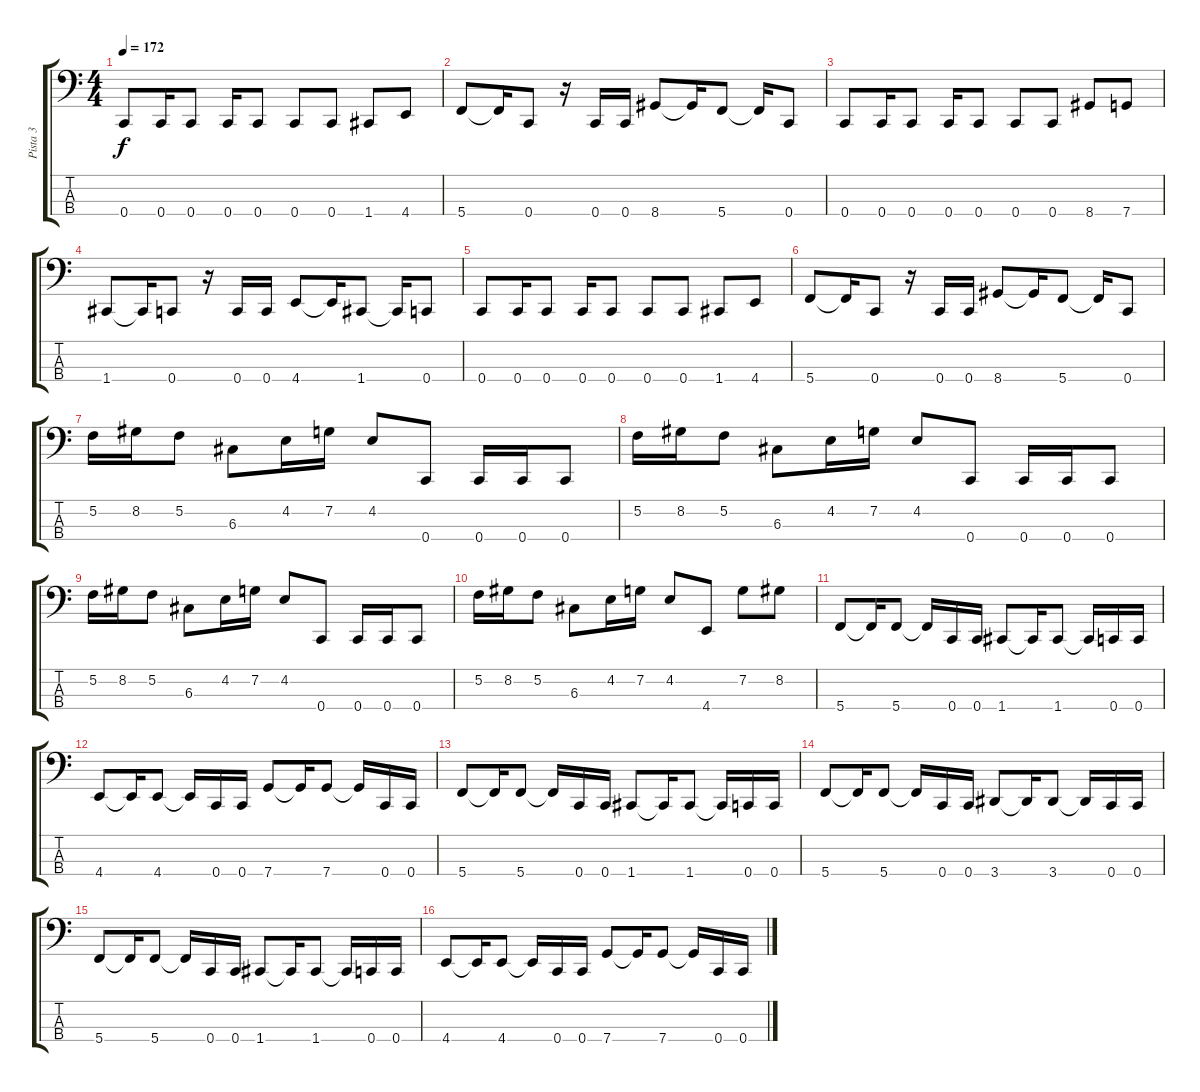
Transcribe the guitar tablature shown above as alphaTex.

\track ("Pista 3" "Pista 3") {instrument electricbassfinger}
\staff {score tabs}
\tuning (F2 C2 G1 C1) {hide}
\ts (4 4)
\tempo 172
\clef f4
\ks c
0.4.8{dy f} 0.4.16 0.4.8 0.4.16 0.4.8 0.4.8 0.4.8 1.4.8 4.4.8 |
5.4.8 5.4{t}.16 0.4.8 r.16 0.4.16 0.4.16 8.4.8 8.4{t}.16 5.4.8 5.4{t}.16 0.4.8 |
0.4.8 0.4.16 0.4.8 0.4.16 0.4.8 0.4.8 0.4.8 8.4.8 7.4.8 |
1.4.8 1.4{t}.16 0.4.8 r.16 0.4.16 0.4.16 4.4.8 4.4{t}.16 1.4.8 1.4{t}.16 0.4.8 |
0.4.8 0.4.16 0.4.8 0.4.16 0.4.8 0.4.8 0.4.8 1.4.8 4.4.8 |
5.4.8 5.4{t}.16 0.4.8 r.16 0.4.16 0.4.16 8.4.8 8.4{t}.16 5.4.8 5.4{t}.16 0.4.8 |
5.2.16 8.2.16 5.2.8 6.3.8 4.2.16 7.2.16 4.2.8 0.4.8 0.4.16 0.4.16 0.4.8 |
5.2.16 8.2.16 5.2.8 6.3.8 4.2.16 7.2.16 4.2.8 0.4.8 0.4.16 0.4.16 0.4.8 |
5.2.16 8.2.16 5.2.8 6.3.8 4.2.16 7.2.16 4.2.8 0.4.8 0.4.16 0.4.16 0.4.8 |
5.2.16 8.2.16 5.2.8 6.3.8 4.2.16 7.2.16 4.2.8 4.4.8 7.2.8 8.2.8 |
5.4.8 5.4{t}.16 5.4.8 5.4{t}.16 0.4.16 0.4.16 1.4.8 1.4{t}.16 1.4.8 1.4{t}.16 0.4.16 0.4.16 |
4.4.8 4.4{t}.16 4.4.8 4.4{t}.16 0.4.16 0.4.16 7.4.8 7.4{t}.16 7.4.8 7.4{t}.16 0.4.16 0.4.16 |
5.4.8 5.4{t}.16 5.4.8 5.4{t}.16 0.4.16 0.4.16 1.4.8 1.4{t}.16 1.4.8 1.4{t}.16 0.4.16 0.4.16 |
5.4.8 5.4{t}.16 5.4.8 5.4{t}.16 0.4.16 0.4.16 3.4.8 3.4{t}.16 3.4.8 3.4{t}.16 0.4.16 0.4.16 |
5.4.8 5.4{t}.16 5.4.8 5.4{t}.16 0.4.16 0.4.16 1.4.8 1.4{t}.16 1.4.8 1.4{t}.16 0.4.16 0.4.16 |
4.4.8 4.4{t}.16 4.4.8 4.4{t}.16 0.4.16 0.4.16 7.4.8 7.4{t}.16 7.4.8 7.4{t}.16 0.4.16 0.4.16
